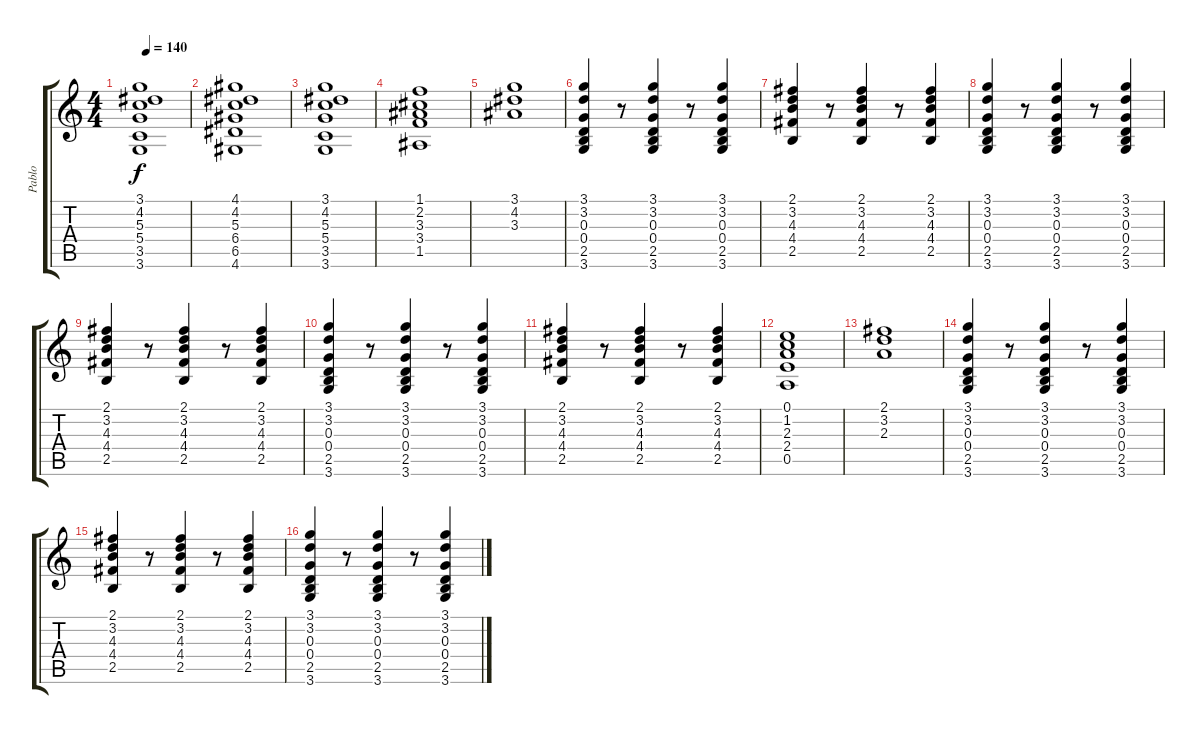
\track ("Pablo" "Pablo") {instrument electricguitarjazz}
\staff {score tabs}
\tuning (E4 B3 G3 D3 A2 E2) {hide}
\ts (4 4)
\tempo 140
\clef g2
\ks c
(3.1 4.2 5.3 5.4 3.5 3.6).1{dy f} |
(4.1 4.2 5.3 6.4 6.5 4.6).1 |
(3.1 4.2 5.3 5.4 3.5 3.6).1 |
(1.1 2.2 3.3 3.4 1.5).1 |
(3.1 4.2 3.3).1 |
(3.1 3.2 0.3 0.4 2.5 3.6).4 r.8 (3.1 3.2 0.3 0.4 2.5 3.6).4 r.8 (3.1 3.2 0.3 0.4 2.5 3.6).4 |
(2.1 3.2 4.3 4.4 2.5).4 r.8 (2.1 3.2 4.3 4.4 2.5).4 r.8 (2.1 3.2 4.3 4.4 2.5).4 |
(3.1 3.2 0.3 0.4 2.5 3.6).4 r.8 (3.1 3.2 0.3 0.4 2.5 3.6).4 r.8 (3.1 3.2 0.3 0.4 2.5 3.6).4 |
(2.1 3.2 4.3 4.4 2.5).4 r.8 (2.1 3.2 4.3 4.4 2.5).4 r.8 (2.1 3.2 4.3 4.4 2.5).4 |
(3.1 3.2 0.3 0.4 2.5 3.6).4 r.8 (3.1 3.2 0.3 0.4 2.5 3.6).4 r.8 (3.1 3.2 0.3 0.4 2.5 3.6).4 |
(2.1 3.2 4.3 4.4 2.5).4 r.8 (2.1 3.2 4.3 4.4 2.5).4 r.8 (2.1 3.2 4.3 4.4 2.5).4 |
(0.1 1.2 2.3 2.4 0.5).1 |
(2.1 3.2 2.3).1 |
(3.1 3.2 0.3 0.4 2.5 3.6).4 r.8 (3.1 3.2 0.3 0.4 2.5 3.6).4 r.8 (3.1 3.2 0.3 0.4 2.5 3.6).4 |
(2.1 3.2 4.3 4.4 2.5).4 r.8 (2.1 3.2 4.3 4.4 2.5).4 r.8 (2.1 3.2 4.3 4.4 2.5).4 |
(3.1 3.2 0.3 0.4 2.5 3.6).4 r.8 (3.1 3.2 0.3 0.4 2.5 3.6).4 r.8 (3.1 3.2 0.3 0.4 2.5 3.6).4
